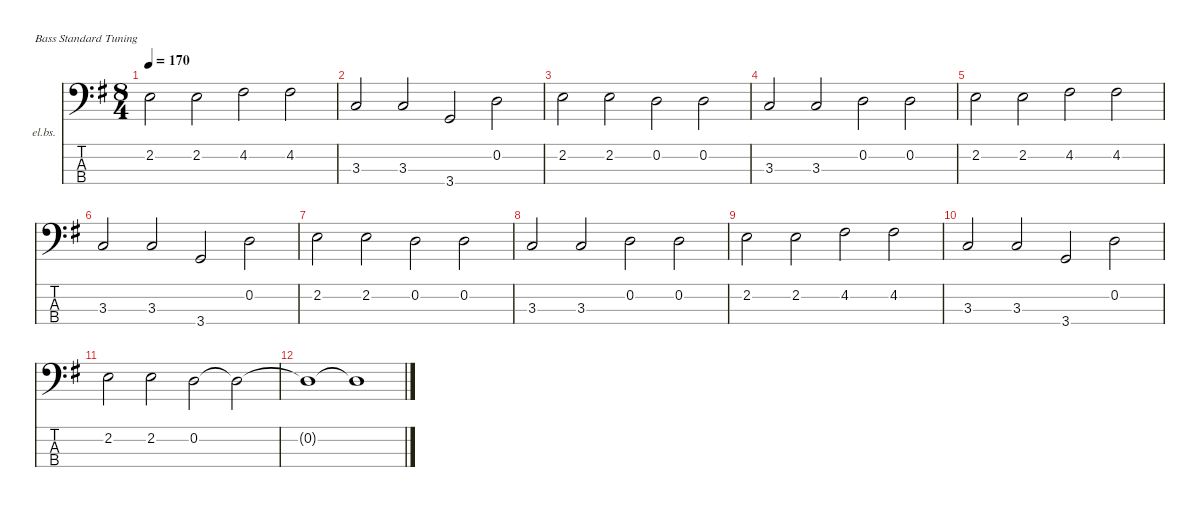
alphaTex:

\defaultSystemsLayout 4
\hideDynamics
\bracketExtendMode nobrackets
\firstSystemTrackNameOrientation horizontal
\otherSystemsTrackNameOrientation horizontal
\track ("Electric Bass" "el.bs.") {instrument electricbassfinger}
\staff {score tabs}
\tuning (G2 D2 A1 E1)
\ts (8 4)
\tempo 170
\clef f4
\ks g
2.2.2{dy mf} 2.2.2 4.2.2 4.2.2 |
3.3.2 3.3.2 3.4.2 0.2.2 |
2.2.2 2.2.2 0.2.2 0.2.2 |
3.3.2 3.3.2 0.2.2 0.2.2 |
2.2.2 2.2.2 4.2.2 4.2.2 |
3.3.2 3.3.2 3.4.2 0.2.2 |
2.2.2 2.2.2 0.2.2 0.2.2 |
3.3.2 3.3.2 0.2.2 0.2.2 |
2.2.2 2.2.2 4.2.2 4.2.2 |
3.3.2 3.3.2 3.4.2 0.2.2 |
2.2.2 2.2.2 0.2.2 0.2{t}.2 |
0.2{t}.1 0.2{t}.1
